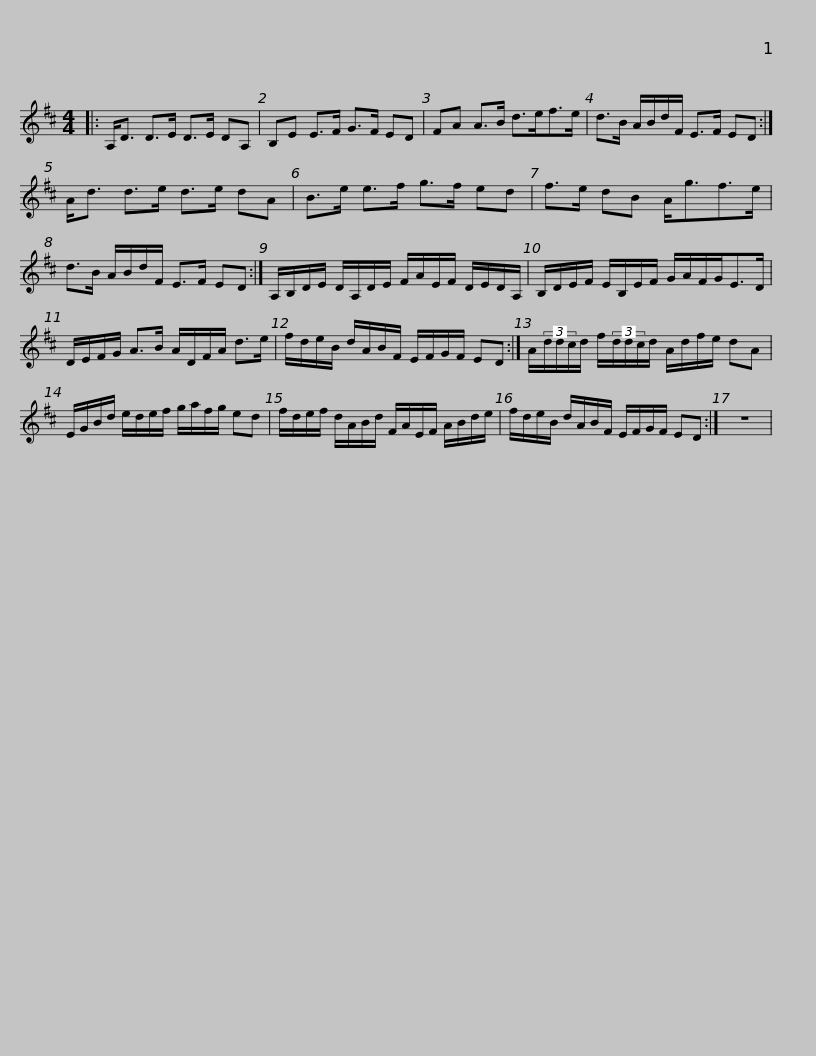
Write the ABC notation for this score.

X:1
L:1/8
M:4/4
I:linebreak $
K:D
V:1 treble
V:1
|: A,<D D>E D>E DA, | B,E E>F G>F ED | FA A>B d>ef>e | d>B A/B/d/F/ E>F ED :|$ A<d d>e d>e dA | %5
 B>e e>f g>f ed | f>e dB A<gf>e | d>B A/B/d/F/ E>F ED :|$ A,/B,/D/E/ D/A,/D/E/ F/A/E/F/ D/E/D/A,/ | B,/D/E/F/ E/B,/E/F/ G/A/F/G<ED/ | %10
 D/E/F/G/ A>B A/D/F/A/ d>e |$ f/d/e/B/ d/A/B/F/ E/F/G/F/ ED :| A/(3d/d/c/d/ f/(3d/d/c/d/ A/d/f/e/ dA | E/G/B/d/ e/d/e/f/ g/a/f/g/ ed |$ f/d/e/f/ d/A/B/d/ F/A/E/F/ A/B/d/e/ | %15
 f/d/e/B/ d/A/B/F/ E/F/G/F/ ED :| z8 | %17
